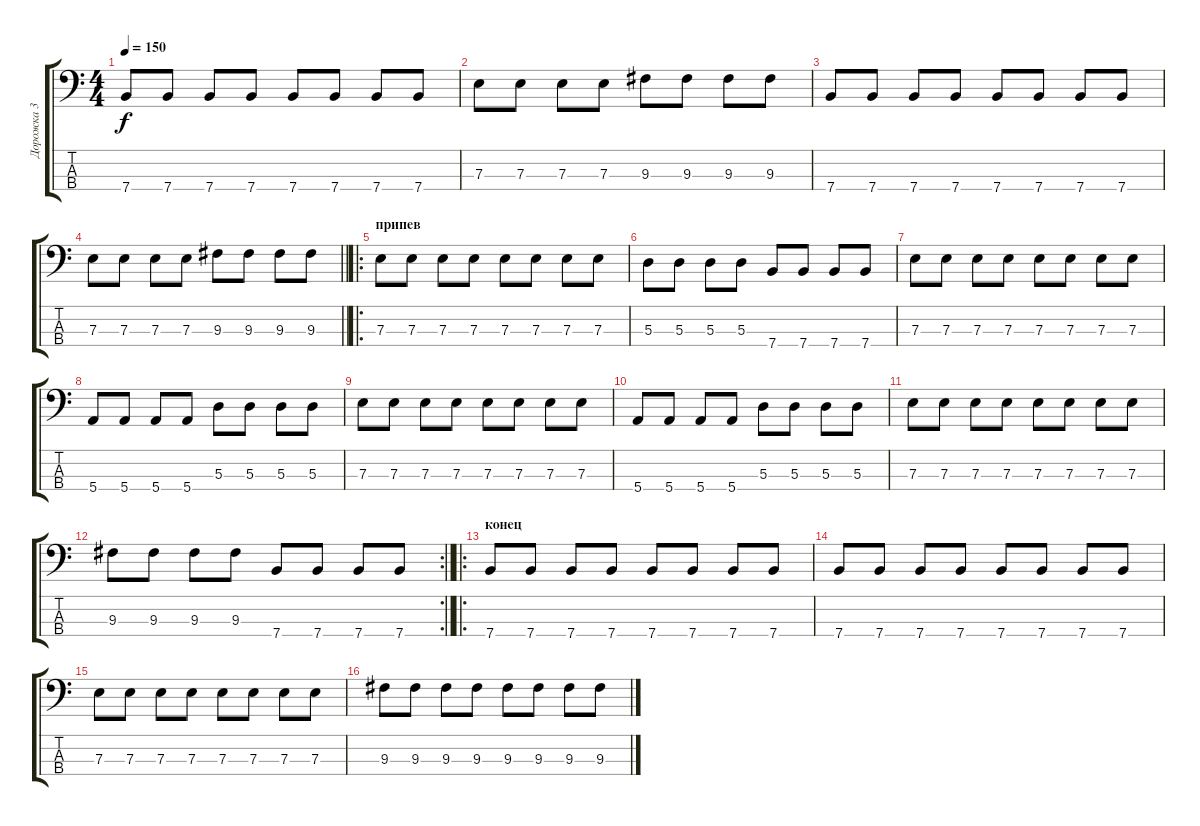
\track ("Дорожка 3" "Дорожка 3") {instrument electricbasspick}
\staff {score tabs}
\tuning (G2 D2 A1 E1) {hide}
\ts (4 4)
\tempo 150
\clef f4
\ks c
7.4.8{dy f} 7.4.8 7.4.8 7.4.8 7.4.8 7.4.8 7.4.8 7.4.8 |
7.3.8 7.3.8 7.3.8 7.3.8 9.3.8 9.3.8 9.3.8 9.3.8 |
7.4.8 7.4.8 7.4.8 7.4.8 7.4.8 7.4.8 7.4.8 7.4.8 |
\barLineRight lightlight
7.3.8 7.3.8 7.3.8 7.3.8 9.3.8 9.3.8 9.3.8 9.3.8 |
\ro
\section ("" "припев")
7.3.8 7.3.8 7.3.8 7.3.8 7.3.8 7.3.8 7.3.8 7.3.8 |
5.3.8 5.3.8 5.3.8 5.3.8 7.4.8 7.4.8 7.4.8 7.4.8 |
7.3.8 7.3.8 7.3.8 7.3.8 7.3.8 7.3.8 7.3.8 7.3.8 |
5.4.8 5.4.8 5.4.8 5.4.8 5.3.8 5.3.8 5.3.8 5.3.8 |
7.3.8 7.3.8 7.3.8 7.3.8 7.3.8 7.3.8 7.3.8 7.3.8 |
5.4.8 5.4.8 5.4.8 5.4.8 5.3.8 5.3.8 5.3.8 5.3.8 |
7.3.8 7.3.8 7.3.8 7.3.8 7.3.8 7.3.8 7.3.8 7.3.8 |
\rc 2
\barLineRight lightlight
9.3.8 9.3.8 9.3.8 9.3.8 7.4.8 7.4.8 7.4.8 7.4.8 |
\ro
\section ("" "конец")
7.4.8 7.4.8 7.4.8 7.4.8 7.4.8 7.4.8 7.4.8 7.4.8 |
7.4.8 7.4.8 7.4.8 7.4.8 7.4.8 7.4.8 7.4.8 7.4.8 |
7.3.8 7.3.8 7.3.8 7.3.8 7.3.8 7.3.8 7.3.8 7.3.8 |
9.3.8 9.3.8 9.3.8 9.3.8 9.3.8 9.3.8 9.3.8 9.3.8
